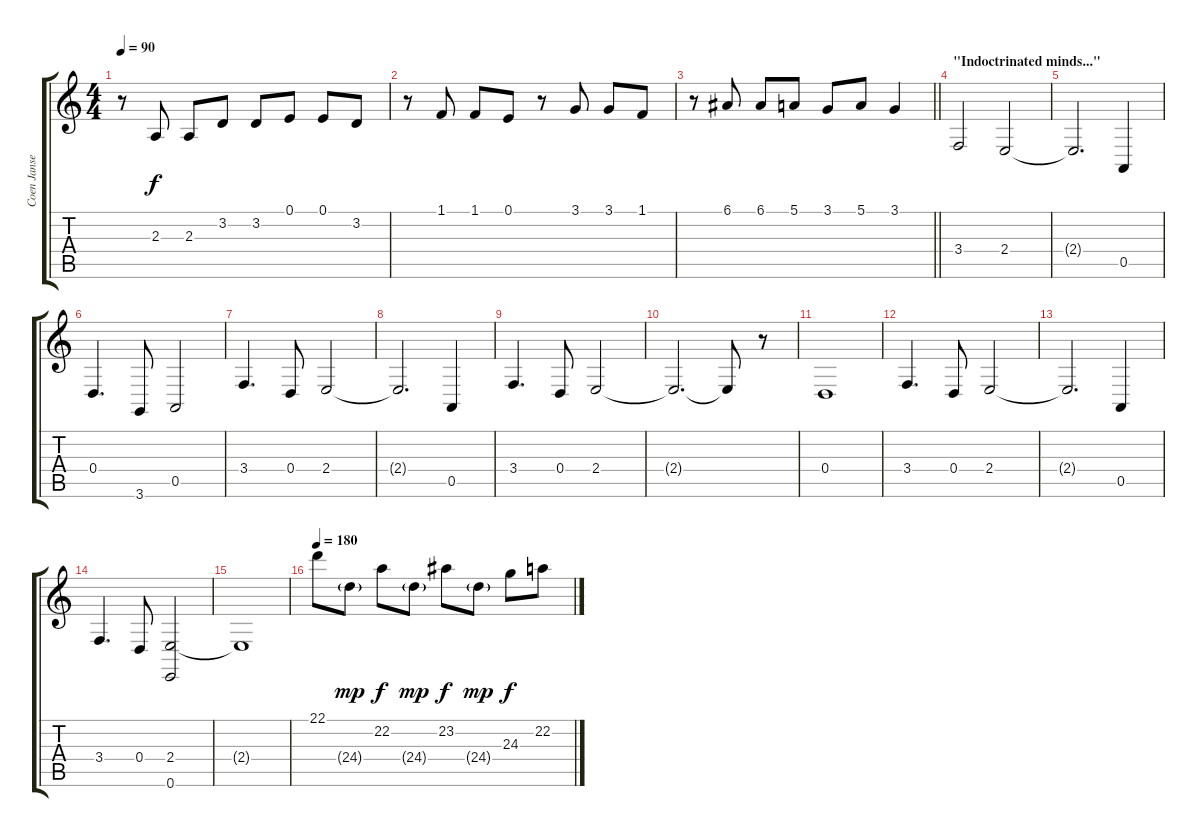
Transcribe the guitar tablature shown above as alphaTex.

\track ("Coen Jansen" "Coen Janse") {instrument synthstrings2}
\staff {score tabs}
\tuning (E4 B3 G3 D3 A2 E2) {hide}
\ts (4 4)
\tempo 90
\clef g2
\ks c
r.8{dy f} 2.3.8 2.3.8 3.2.8 3.2.8 0.1.8 0.1.8 3.2.8 |
r.8 1.1.8 1.1.8 0.1.8 r.8 3.1.8 3.1.8 1.1.8 |
\barLineRight lightlight
r.8 6.1.8 6.1.8 5.1.8 3.1.8 5.1.8 3.1.4 |
\section ("" "\"Indoctrinated minds...\"")
3.4.2 2.4.2 |
2.4{t}.2{d} 0.5.4 |
0.4.4{d} 3.6.8 0.5.2 |
3.4.4{d} 0.4.8 2.4.2 |
2.4{t}.2{d} 0.5.4 |
3.4.4{d} 0.4.8 2.4.2 |
2.4{t}.2{d} 2.4{t}.8 r.8 |
0.4.1 |
3.4.4{d} 0.4.8 2.4.2 |
2.4{t}.2{d} 0.5.4 |
3.4.4{d} 0.4.8 (2.4 0.6).2 |
2.4{t}.1 |
\tempo 180
22.1.8 24.4{g}.8{dy mp} 22.2.8{dy f} 24.4{g}.8{dy mp} 23.2.8{dy f} 24.4{g}.8{dy mp} 24.3.8{dy f} 22.2.8
